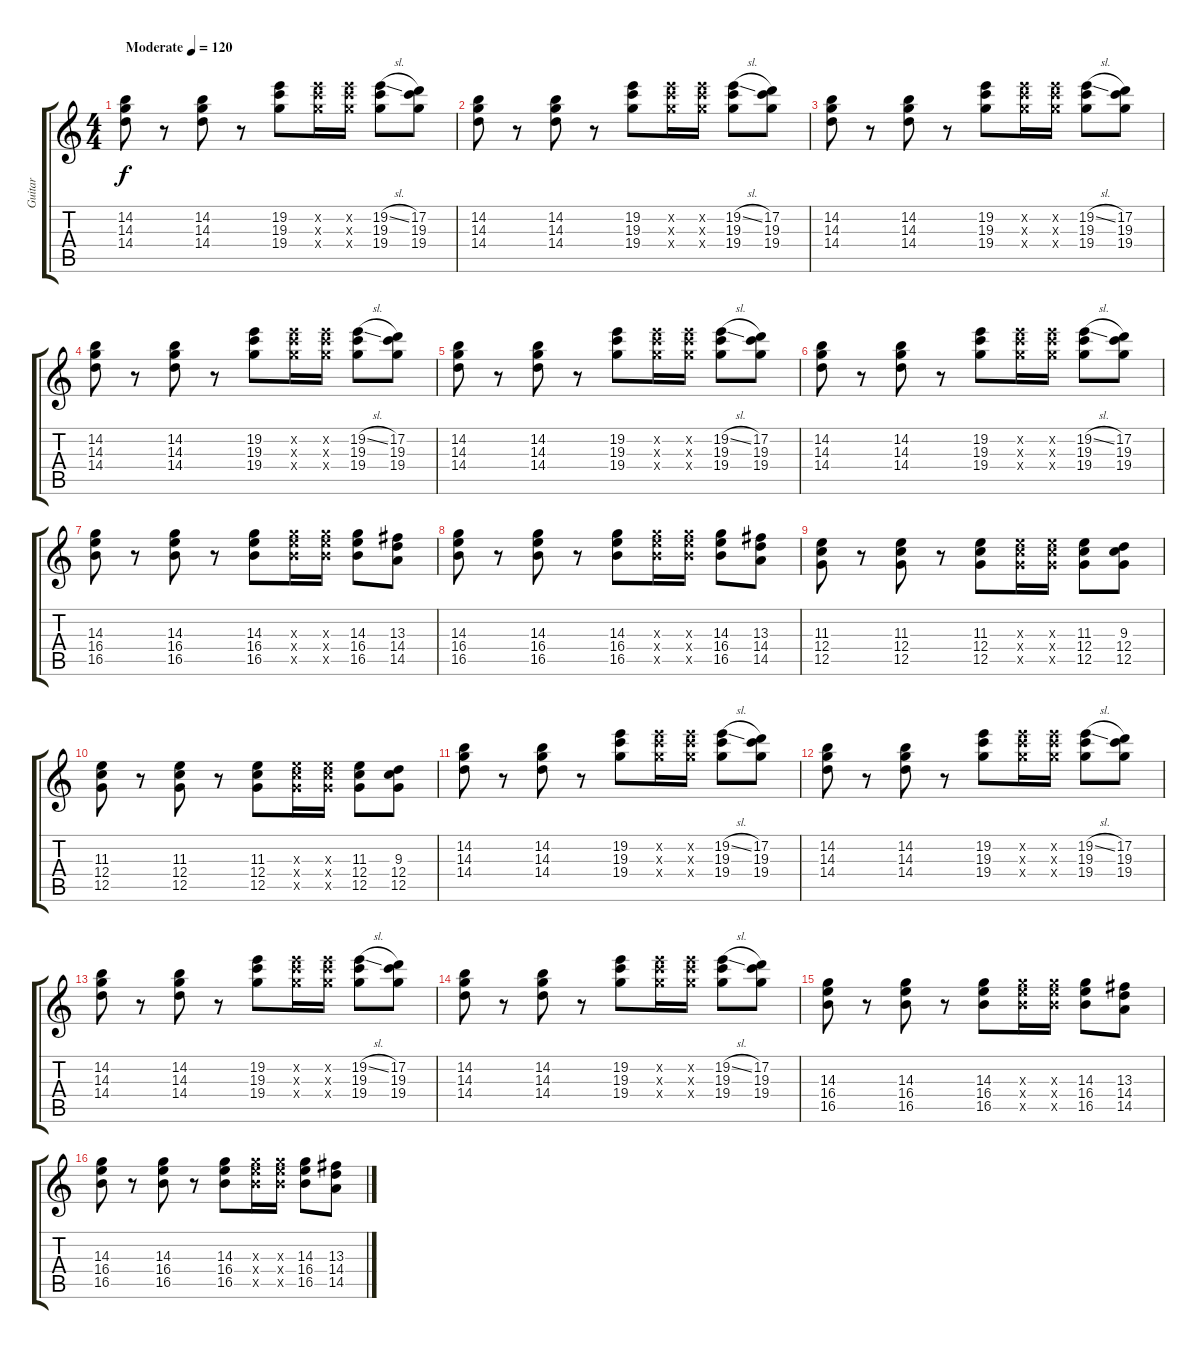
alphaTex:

\track ("Guitar" "Guitar") {instrument electricguitarjazz}
\staff {score tabs}
\tuning (D4 A3 F3 C3 G2 D2) {hide}
\ts (4 4)
\tempo (120 "Moderate")
\clef g2
\ks c
(14.2 14.3 14.4).8{dy f instrument electricguitarjazz} r.8 (14.2 14.3 14.4).8 r.8 (19.2 19.3 19.4).8 (19.2{x} 19.3{x} 19.4{x}).16 (19.2{x} 19.3{x} 19.4{x}).16 (19.2{sl} 19.3 19.4).8 (17.2 19.3 19.4).8 |
(14.2 14.3 14.4).8 r.8 (14.2 14.3 14.4).8 r.8 (19.2 19.3 19.4).8 (19.2{x} 19.3{x} 19.4{x}).16 (19.2{x} 19.3{x} 19.4{x}).16 (19.2{sl} 19.3 19.4).8 (17.2 19.3 19.4).8 |
(14.2 14.3 14.4).8 r.8 (14.2 14.3 14.4).8 r.8 (19.2 19.3 19.4).8 (19.2{x} 19.3{x} 19.4{x}).16 (19.2{x} 19.3{x} 19.4{x}).16 (19.2{sl} 19.3 19.4).8 (17.2 19.3 19.4).8 |
(14.2 14.3 14.4).8 r.8 (14.2 14.3 14.4).8 r.8 (19.2 19.3 19.4).8 (19.2{x} 19.3{x} 19.4{x}).16 (19.2{x} 19.3{x} 19.4{x}).16 (19.2{sl} 19.3 19.4).8 (17.2 19.3 19.4).8 |
(14.2 14.3 14.4).8 r.8 (14.2 14.3 14.4).8 r.8 (19.2 19.3 19.4).8 (19.2{x} 19.3{x} 19.4{x}).16 (19.2{x} 19.3{x} 19.4{x}).16 (19.2{sl} 19.3 19.4).8 (17.2 19.3 19.4).8 |
(14.2 14.3 14.4).8 r.8 (14.2 14.3 14.4).8 r.8 (19.2 19.3 19.4).8 (19.2{x} 19.3{x} 19.4{x}).16 (19.2{x} 19.3{x} 19.4{x}).16 (19.2{sl} 19.3 19.4).8 (17.2 19.3 19.4).8 |
(14.3 16.4 16.5).8 r.8 (14.3 16.4 16.5).8 r.8 (14.3 16.4 16.5).8 (14.3{x} 16.4{x} 16.5{x}).16 (14.3{x} 16.4{x} 16.5{x}).16 (14.3 16.4 16.5).8 (13.3 14.4 14.5).8 |
(14.3 16.4 16.5).8 r.8 (14.3 16.4 16.5).8 r.8 (14.3 16.4 16.5).8 (14.3{x} 16.4{x} 16.5{x}).16 (14.3{x} 16.4{x} 16.5{x}).16 (14.3 16.4 16.5).8 (13.3 14.4 14.5).8 |
(11.3 12.4 12.5).8 r.8 (11.3 12.4 12.5).8 r.8 (11.3 12.4 12.5).8 (11.3{x} 12.4{x} 12.5{x}).16 (11.3{x} 12.4{x} 12.5{x}).16 (11.3 12.4 12.5).8 (9.3 12.4 12.5).8 |
(11.3 12.4 12.5).8 r.8 (11.3 12.4 12.5).8 r.8 (11.3 12.4 12.5).8 (11.3{x} 12.4{x} 12.5{x}).16 (11.3{x} 12.4{x} 12.5{x}).16 (11.3 12.4 12.5).8 (9.3 12.4 12.5).8 |
(14.2 14.3 14.4).8 r.8 (14.2 14.3 14.4).8 r.8 (19.2 19.3 19.4).8 (19.2{x} 19.3{x} 19.4{x}).16 (19.2{x} 19.3{x} 19.4{x}).16 (19.2{sl} 19.3 19.4).8 (17.2 19.3 19.4).8 |
(14.2 14.3 14.4).8 r.8 (14.2 14.3 14.4).8 r.8 (19.2 19.3 19.4).8 (19.2{x} 19.3{x} 19.4{x}).16 (19.2{x} 19.3{x} 19.4{x}).16 (19.2{sl} 19.3 19.4).8 (17.2 19.3 19.4).8 |
(14.2 14.3 14.4).8 r.8 (14.2 14.3 14.4).8 r.8 (19.2 19.3 19.4).8 (19.2{x} 19.3{x} 19.4{x}).16 (19.2{x} 19.3{x} 19.4{x}).16 (19.2{sl} 19.3 19.4).8 (17.2 19.3 19.4).8 |
(14.2 14.3 14.4).8 r.8 (14.2 14.3 14.4).8 r.8 (19.2 19.3 19.4).8 (19.2{x} 19.3{x} 19.4{x}).16 (19.2{x} 19.3{x} 19.4{x}).16 (19.2{sl} 19.3 19.4).8 (17.2 19.3 19.4).8 |
(14.3 16.4 16.5).8 r.8 (14.3 16.4 16.5).8 r.8 (14.3 16.4 16.5).8 (14.3{x} 16.4{x} 16.5{x}).16 (14.3{x} 16.4{x} 16.5{x}).16 (14.3 16.4 16.5).8 (13.3 14.4 14.5).8 |
(14.3 16.4 16.5).8 r.8 (14.3 16.4 16.5).8 r.8 (14.3 16.4 16.5).8 (14.3{x} 16.4{x} 16.5{x}).16 (14.3{x} 16.4{x} 16.5{x}).16 (14.3 16.4 16.5).8 (13.3 14.4 14.5).8
